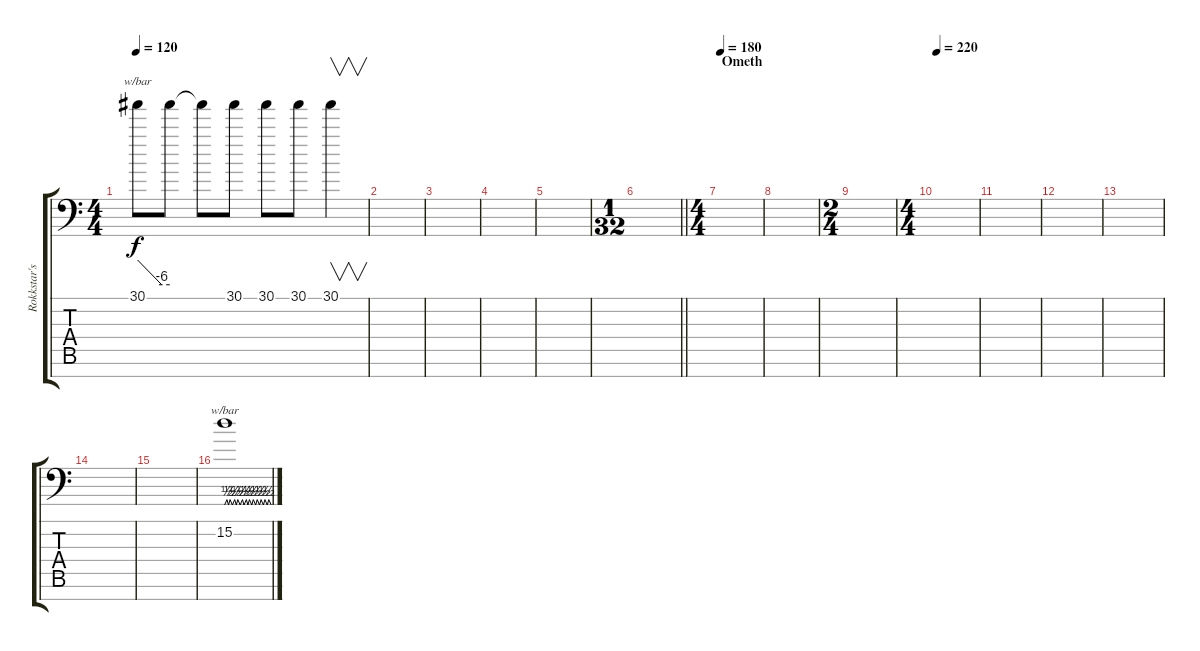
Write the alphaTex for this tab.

\track ("Rokkstar's Vocals" "Rokkstar's") {instrument oboe}
\staff {score tabs}
\tuning (E4 B3 G3 D3 A2 E2 C-1) {hide}
\ts (4 4)
\tempo 120
\clef f4
\ks c
30.1{t}.8{tbe (custom default 0 0 45 -24 60 -24) dy f} 30.1{t}.8 30.1{t}.8 30.1.8 30.1.8 30.1.8 30.1.4{v} |
|
|
|
|
\ts (1 32)
\barLineRight lightlight
|
\ts (4 4)
\section ("" "Ometh")
\tempo 180
|
|
\ts (2 4)
|
\ts (4 4)
\tempo 220
|
|
|
|
|
|
15.2.1{tbe (custom default 0 0 3 2 5 0 7 2 10 0 13 2 15 0 17 2 20 0 23 2 25 0 28 2 30 0 32 2 35 0 37 2 40 0 42 2 45 0 47 2 50 0 52 2 55 0 57 2 60 0) volume 16 instrument oboe}
